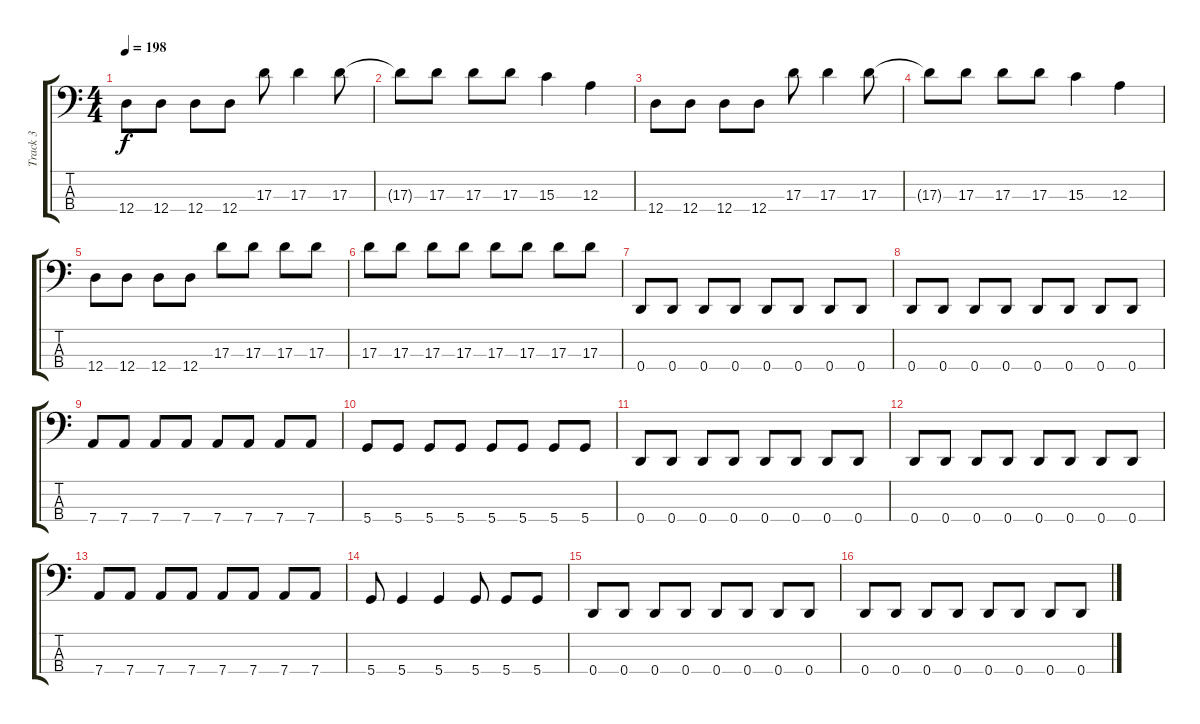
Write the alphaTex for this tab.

\track ("Track 3" "Track 3") {instrument electricbasspick}
\staff {score tabs}
\tuning (G2 D2 A1 D1) {hide}
\ts (4 4)
\tempo 198
\clef f4
\ks c
12.4.8{dy f} 12.4.8 12.4.8 12.4.8 17.3.8 17.3.4 17.3.8 |
17.3{t}.8 17.3.8 17.3.8 17.3.8 15.3.4 12.3.4 |
12.4.8 12.4.8 12.4.8 12.4.8 17.3.8 17.3.4 17.3.8 |
17.3{t}.8 17.3.8 17.3.8 17.3.8 15.3.4 12.3.4 |
12.4.8 12.4.8 12.4.8 12.4.8 17.3.8 17.3.8 17.3.8 17.3.8 |
17.3.8 17.3.8 17.3.8 17.3.8 17.3.8 17.3.8 17.3.8 17.3.8 |
0.4.8 0.4.8 0.4.8 0.4.8 0.4.8 0.4.8 0.4.8 0.4.8 |
0.4.8 0.4.8 0.4.8 0.4.8 0.4.8 0.4.8 0.4.8 0.4.8 |
7.4.8 7.4.8 7.4.8 7.4.8 7.4.8 7.4.8 7.4.8 7.4.8 |
5.4.8 5.4.8 5.4.8 5.4.8 5.4.8 5.4.8 5.4.8 5.4.8 |
0.4.8 0.4.8 0.4.8 0.4.8 0.4.8 0.4.8 0.4.8 0.4.8 |
0.4.8 0.4.8 0.4.8 0.4.8 0.4.8 0.4.8 0.4.8 0.4.8 |
7.4.8 7.4.8 7.4.8 7.4.8 7.4.8 7.4.8 7.4.8 7.4.8 |
5.4.8 5.4.4 5.4.4 5.4.8 5.4.8 5.4.8 |
0.4.8 0.4.8 0.4.8 0.4.8 0.4.8 0.4.8 0.4.8 0.4.8 |
0.4.8 0.4.8 0.4.8 0.4.8 0.4.8 0.4.8 0.4.8 0.4.8
